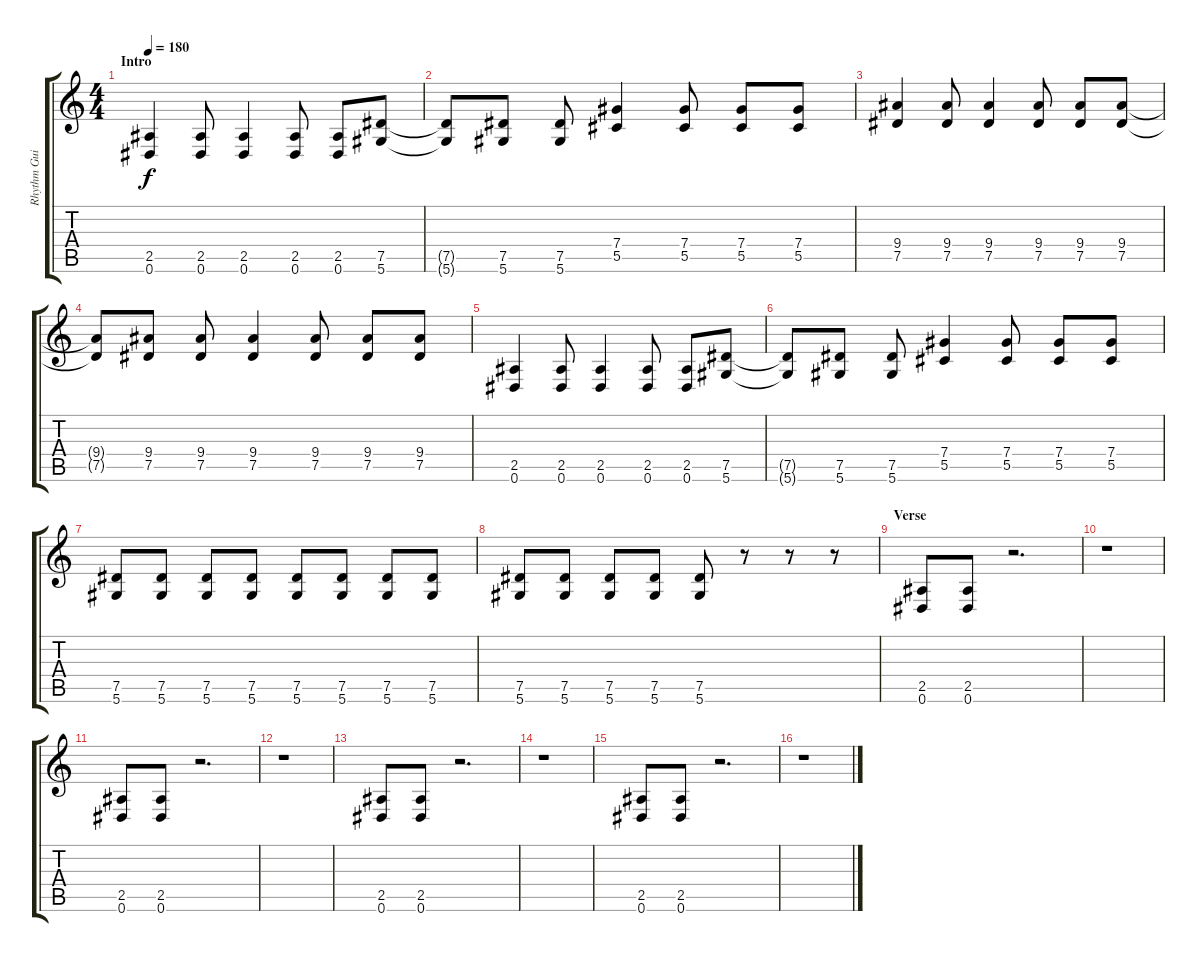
\track ("Rhythm Guitar" "Rhythm Gui") {instrument distortionguitar}
\staff {score tabs}
\tuning (Eb4 Bb3 Gb3 Db3 Ab2 Eb2) {hide}
\ts (4 4)
\section ("" "Intro")
\tempo 180
\clef g2
\ks c
(2.5 0.6).4{dy f instrument distortionguitar} (2.5 0.6).8 (2.5 0.6).4 (2.5 0.6).8 (2.5 0.6).8 (7.5 5.6).8 |
(7.5{t} 5.6{t}).8 (7.5 5.6).8 (7.5 5.6).8 (7.4 5.5).4 (7.4 5.5).8 (7.4 5.5).8 (7.4 5.5).8 |
(9.4 7.5).4 (9.4 7.5).8 (9.4 7.5).4 (9.4 7.5).8 (9.4 7.5).8 (9.4 7.5).8 |
(9.4{t} 7.5{t}).8 (9.4 7.5).8 (9.4 7.5).8 (9.4 7.5).4 (9.4 7.5).8 (9.4 7.5).8 (9.4 7.5).8 |
(2.5 0.6).4 (2.5 0.6).8 (2.5 0.6).4 (2.5 0.6).8 (2.5 0.6).8 (7.5 5.6).8 |
(7.5{t} 5.6{t}).8 (7.5 5.6).8 (7.5 5.6).8 (7.4 5.5).4 (7.4 5.5).8 (7.4 5.5).8 (7.4 5.5).8 |
(7.5 5.6).8 (7.5 5.6).8 (7.5 5.6).8 (7.5 5.6).8 (7.5 5.6).8 (7.5 5.6).8 (7.5 5.6).8 (7.5 5.6).8 |
(7.5 5.6).8 (7.5 5.6).8 (7.5 5.6).8 (7.5 5.6).8 (7.5 5.6).8 r.8 r.8 r.8 |
\section ("" "Verse")
(2.5 0.6).8 (2.5 0.6).8 r.2{d} |
r.1 |
(2.5 0.6).8 (2.5 0.6).8 r.2{d} |
r.1 |
(2.5 0.6).8 (2.5 0.6).8 r.2{d} |
r.1 |
(2.5 0.6).8 (2.5 0.6).8 r.2{d} |
r.1
